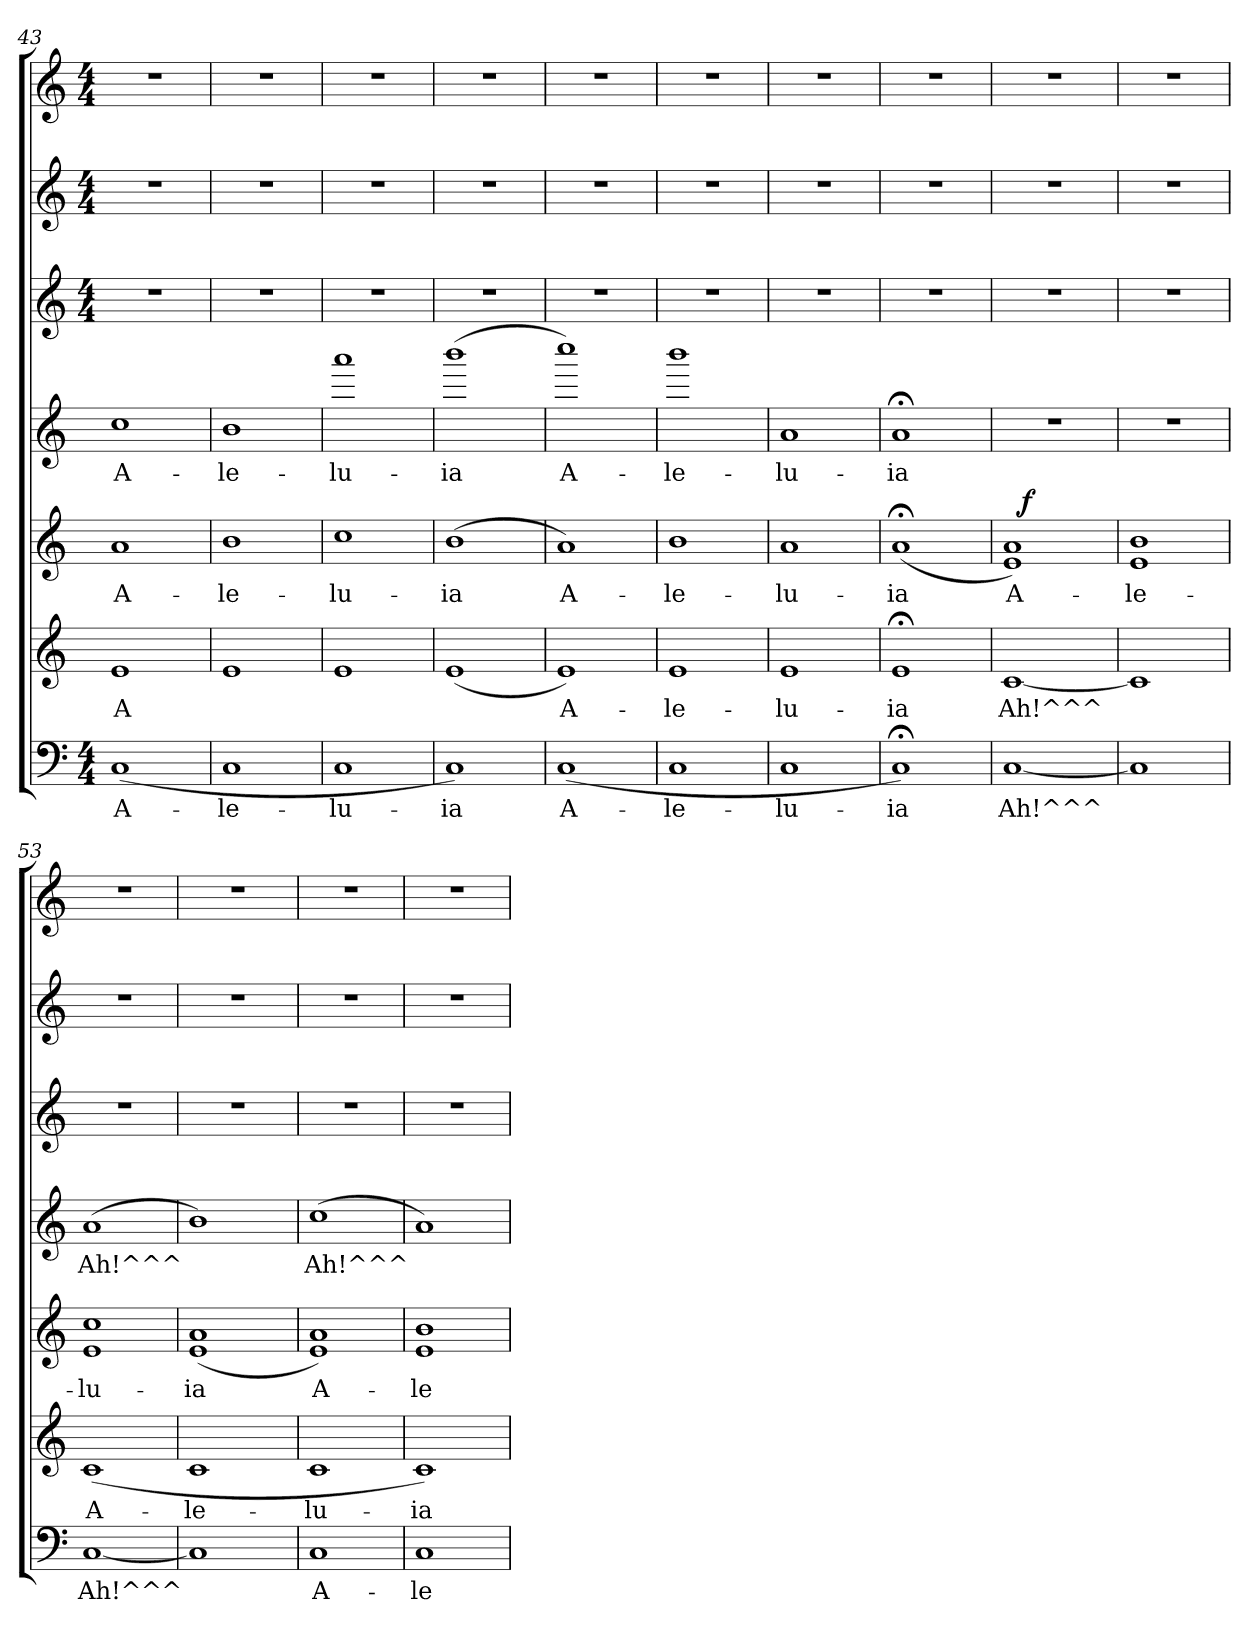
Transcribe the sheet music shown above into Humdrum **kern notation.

**kern	**text	**kern	**text	**kern	**text	**dynam	**kern	**text	**kern	**kern	**kern
*part7	*part7	*part6	*part6	*part5	*part5	*part5	*part4	*part4	*part3	*part2	*part1
*staff7	*staff7	*staff6	*staff6	*staff5	*staff5	*staff5	*staff4	*staff4	*staff3	*staff2	*staff1
*clefF4	*	*clefG2	*	*clefG2	*	*	*clefG2	*	*clefG2	*clefG2	*clefG2
*	*	*	*	*	*	*	*	*	*ITrd7c12	*	*
*k[]	*	*k[]	*	*k[]	*	*	*k[]	*	*k[]	*k[]	*k[]
*C:	*	*C:	*	*C:	*	*	*C:	*	*C:	*C:	*C:
*M4/4	*	*	*	*	*	*	*	*	*M4/4	*M4/4	*M4/4
=43	=43	=43	=43	=43	=43	=43	=43	=43	=43	=43	=43
!	!LO:LY:b	!	!LO:LY:b	!	!LO:LY:b	!	!	!LO:LY:b	!	!	!
(>1C	A-	1e	A	1a	A-	.	1cc	A-	1r	1r	1r
=44	=44	=44	=44	=44	=44	=44	=44	=44	=44	=44	=44
!	!LO:LY:b	!	!	!	!LO:LY:b	!	!	!LO:LY:b	!	!	!
1C	-le-	1e	.	1b	-le-	.	1b	-le-	1r	1r	1r
!!LO:LB:g=z
=45	=45	=45	=45	=45	=45	=45	=45	=45	=45	=45	=45
!	!LO:LY:b	!	!	!	!LO:LY:b	!	!	!LO:LY:b	!	!	!
1C	-lu-	1e	.	1cc	-lu-	.	1aaa	-lu-	1r	1r	1r
=46	=46	=46	=46	=46	=46	=46	=46	=46	=46	=46	=46
!	!LO:LY:b	!	!	!	!LO:LY:b	!	!	!LO:LY:b	!	!	!
1C)	-ia	(<1e	.	(<1b	-ia	.	(<1bbb	-ia	1r	1r	1r
=47	=47	=47	=47	=47	=47	=47	=47	=47	=47	=47	=47
!	!LO:LY:b	!	!LO:LY:b	!	!LO:LY:b	!	!	!LO:LY:b	!	!	!
(>1C	A-	1e)	A-	1a)	A-	.	1cccc)	A-	1r	1r	1r
=48	=48	=48	=48	=48	=48	=48	=48	=48	=48	=48	=48
!	!LO:LY:b	!	!LO:LY:b	!	!LO:LY:b	!	!	!LO:LY:b	!	!	!
1C	-le-	1e	-le-	1b	-le-	.	1bbb	-le-	1r	1r	1r
!!LO:PB:g=z
=49	=49	=49	=49	=49	=49	=49	=49	=49	=49	=49	=49
!	!LO:LY:b	!	!LO:LY:b	!	!LO:LY:b	!	!	!LO:LY:b	!	!	!
1C	-lu-	1e	-lu-	1a	-lu-	.	1a	-lu-	1r	1r	1r
=50	=50	=50	=50	=50	=50	=50	=50	=50	=50	=50	=50
!	!LO:LY:b	!	!LO:LY:b	!	!LO:LY:b	!	!	!LO:LY:b	!	!	!
1C;)	-ia	1e;	-ia	(<1a;	-ia	.	1a;	-ia	1r	1r	1r
=51	=51	=51	=51	=51	=51	=51	=51	=51	=51	=51	=51
!	!LO:LY:b	!	!LO:LY:b	!	!LO:LY:b	!	!	!	!	!	!
*	*	*	*	*^	*	*	*	*	*	*	*
[>1C	Ah!^^^	[>1c	Ah!^^^	1e 1a)	16ryy	A-	.	1r	.	1r	1r	1r
!	!	!	!	!	!	!	!LO:DY:a	!	!	!	!	!
.	.	.	.	.	2...ryy	.	f	.	.	.	.	.
=52	=52	=52	=52	=52	=52	=52	=52	=52	=52	=52	=52	=52
!	!	!	!	!	!	!LO:LY:b	!	!	!	!	!	!
*	*	*	*	*v	*v	*	*	*	*	*	*	*
1C]	.	1c]	.	1e 1b	-le-	.	1r	.	1r	1r	1r
!!LO:LB:g=z
=53	=53	=53	=53	=53	=53	=53	=53	=53	=53	=53	=53
!	!LO:LY:b	!	!LO:LY:b	!	!LO:LY:b	!	!	!LO:LY:b	!	!	!
[>1C	Ah!^^^	(>1c	A-	1e 1cc	-lu-	.	(>1a	Ah!^^^	1r	1r	1r
=54	=54	=54	=54	=54	=54	=54	=54	=54	=54	=54	=54
!	!	!	!LO:LY:b	!	!LO:LY:b	!	!	!	!	!	!
1C]	.	1c	-le-	(<1e 1a	-ia	.	1b)	.	1r	1r	1r
=55	=55	=55	=55	=55	=55	=55	=55	=55	=55	=55	=55
!	!LO:LY:b	!	!LO:LY:b	!	!LO:LY:b	!	!	!LO:LY:b	!	!	!
1C	A-	1c	-lu-	1e 1a)	A-	.	(>1cc	Ah!^^^	1r	1r	1r
=56	=56	=56	=56	=56	=56	=56	=56	=56	=56	=56	=56
!	!LO:LY:b	!	!LO:LY:b	!	!LO:LY:b	!	!	!	!	!	!
1C	-le-	1c)	-ia	1e 1b	-le-	.	1a)	.	1r	1r	1r
=	=	=	=	=	=	=	=	=	=	=	=
*-	*-	*-	*-	*-	*-	*-	*-	*-	*-	*-	*-
